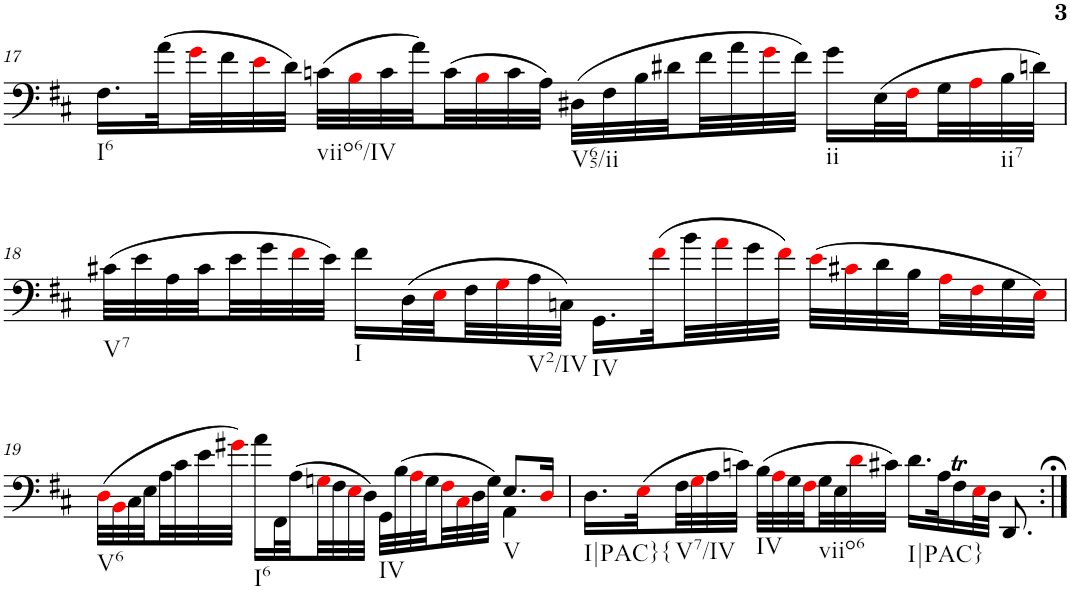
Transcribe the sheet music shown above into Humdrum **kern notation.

**kern
*part1
*staff1
*I"Piano
*I'Pno.
!!LO:PB:g=z
*clefF4
*k[f#c#]
*M4/4
*met(c)
=17
!LO:TX:b:t=I6
16.F#\LL
(32a\L
32gi\
32f#\
32ei\
32d\JJJ)
!LO:TX:b:t=viio6/IV
(32cn\LLL
32Bi\
32c\
32a\)
(32c\
32Bi\
32c\
32A\JJJ)
!LO:TX:b:t=V65/ii
(32D#X\LLL
32F#\
32B\
32d#X\
32f#\
32a\
32gi\
32f#\JJJ)
!LO:TX:b:t=ii
16g\LL
(32E\L
32F#i\
32G\
32Ai\
!LO:TX:b:t=ii7
32B\
32dn\JJJ)
!!LO:LB:g=z
=18
!LO:TX:b:t=V7
(32c#X\LLL
32e\
32A\
32c#\
32e\
32g\
32f#i\
32e\JJJ)
!LO:TX:b:t=I
16f#\LL
(32D\L
32Ei\
32F#\
32Gi\
!LO:TX:b:t=V2/IV
32A\
32Cn\JJJ)
!LO:TX:b:t=IV
16.GG\LL
(32f#i\L
32b\
32ai\
32g\
32f#i\JJJ)
(32ei\LLL
32c#Xi\
32d\
32B\
32Ai\
32F#i\
32G\
32Ei\JJJ)
!!LO:LB:g=z
=19
*^
!LO:TX:b:t=V6	!
(32Di\LLL	2.ryy
32BBi\	.
32C#\	.
32E\	.
32A\	.
32c#\	.
32e\	.
32g#Xi\JJJ)	.
!LO:TX:b:t=I6	!
16a\LL	.
32FF#\L	.
(32A\	.
32Gni\	.
32F#\	.
32Ei\	.
32D\JJJ)	.
!LO:TX:b:t=IV	!
32GG\LLL	.
(32B\	.
32Ai\	.
32G\	.
32F#i\	.
32C#i\	.
32D\	.
32G\JJJ)	.
!LO:TX:b:t=V	!
8.E/L	4AA\
16Di/Jk	.
*v	*v
=20
!LO:TX:b:t=I|PAC}{
16.D\LL
(32Ei\L
!LO:TX:b:t=V7/IV
32F#\
32Gi\
32A\
32cn\JJJ)
!LO:TX:b:t=IV
(32B\LLL
32Ai\
32G\
32F#i\
!LO:TX:b:t=viio6
32G\
32E\
32di\
32c#X\JJJ)
!LO:TX:b:t=I|PAC}
16.d\LL
32A\K
16F#t\
32Ei\L
32D\JJJ
8.DD/
=:|!
*-
